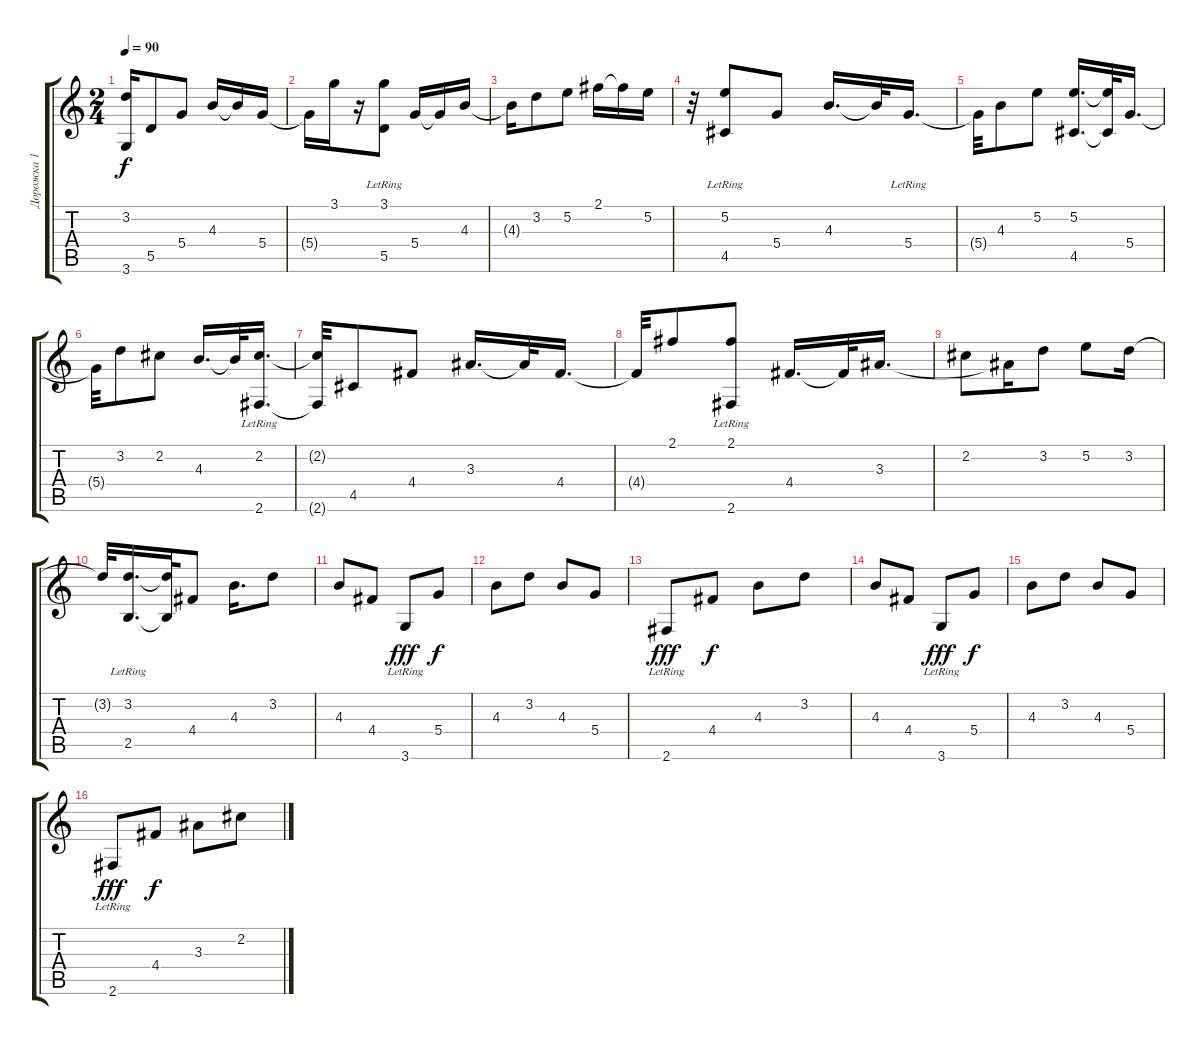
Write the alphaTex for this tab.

\track ("Дорожка 1" "Дорожка 1") {instrument electricguitarjazz}
\staff {score tabs}
\tuning (E4 B3 G3 D3 A2 E2) {hide}
\ts (2 4)
\tempo 90
\clef g2
\ks c
(3.2{t} 3.6{t}).16{dy f} 5.5.8 5.4.8 4.3.16 4.3{t}.16 5.4.16 |
5.4{t}.16 3.1.16 r.16 (3.1{lr} 5.5).8 5.4.16 5.4{t}.16 4.3.16 |
4.3{t}.16 3.2.8 5.2.8 2.1.16 2.1{t}.16 5.2.16 |
r.32 (5.2{lr} 4.5).8 5.4.8 4.3.16{d} 4.3{t}.32 5.4{lr}.16{d} |
5.4{t}.32 4.3.8 5.2.8 (5.2 4.5).16{d} (5.2{t} 4.5{t}).32 5.4.16{d} |
5.4{t}.32 3.2.8 2.2.8 4.3.16{d} 4.3{t}.32 (2.2{lr} 2.6).16{d} |
(2.2{t} 2.6{t}).32 4.5.8 4.4.8 3.3.16{d} 3.3{t}.32 4.4.16{d} |
4.4{t}.32 2.1.8 (2.1{lr} 2.6).8 4.4.16{d} 4.4{t}.32 3.3.16{d} |
2.2.8 3.3{t}.16 3.2.8 5.2.8 3.2.16 |
3.2{t}.32 (3.2{lr} 2.5).16{d} (3.2{t} 2.5{t}).32 4.4.8 4.3.16{d} 3.2.8 |
4.3.8 4.4.8 3.6{lr}.8{dy fff} 5.4.8{dy f} |
4.3.8 3.2.8 4.3.8 5.4.8 |
2.6{lr}.8{dy fff} 4.4.8{dy f} 4.3.8 3.2.8 |
4.3.8 4.4.8 3.6{lr}.8{dy fff} 5.4.8{dy f} |
4.3.8 3.2.8 4.3.8 5.4.8 |
2.6{lr}.8{dy fff} 4.4.8{dy f} 3.3.8 2.2.8
